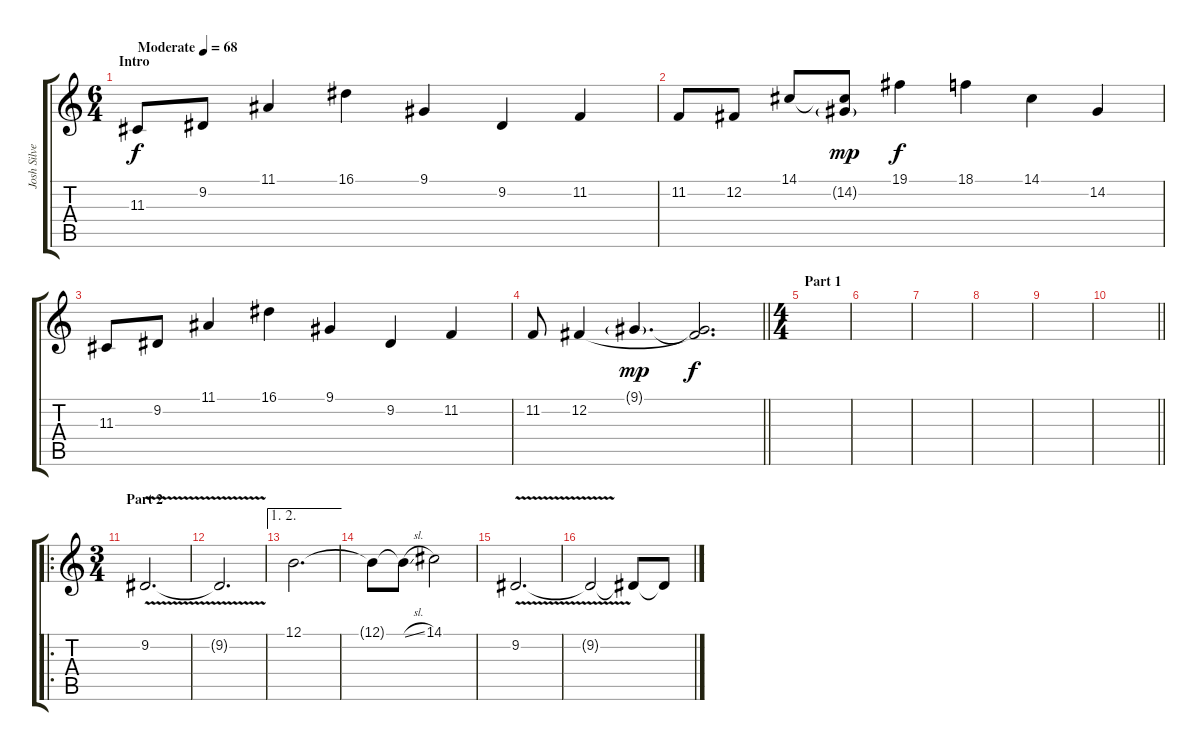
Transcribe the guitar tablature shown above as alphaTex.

\track ("Josh Silver" "Josh Silve") {instrument fx4atmosphere}
\staff {score tabs}
\tuning (B3 Gb3 D3 A2 E2 B1) {hide}
\ts (6 4)
\section ("" "Intro")
\tempo (68 "Moderate")
\clef g2
\ks c
11.3.8{dy f instrument fx4atmosphere} 9.2.8 11.1.4 16.1.4 9.1.4 9.2.4 11.2.4 |
11.2.8 12.2.8 14.1.8 (14.1{t} 14.2{g}).8{dy mp} 19.1.4{dy f} 18.1.4 14.1.4 14.2.4 |
11.3.8 9.2.8 11.1.4 16.1.4 9.1.4 9.2.4 11.2.4 |
\barLineRight lightlight
11.2.8 12.2.4 9.1{g}.4{d dy mp} (9.1{t} 12.2{t}).2{d dy f} |
\ts (4 4)
\section ("" "Part 1")
|
|
|
|
|
\barLineRight lightlight
|
\ro
\ts (3 4)
\section ("" "Part 2")
9.2{v}.2{d volume 13 instrument pad7halo} |
9.2{t}.2{d} |
\ae (1 2)
12.1.2{d} |
12.1{t}.8 12.1{sl t}.8 14.1.2 |
9.2{v}.2{d} |
9.2{t}.2 9.2{t}.8 9.2{sl t}.8
